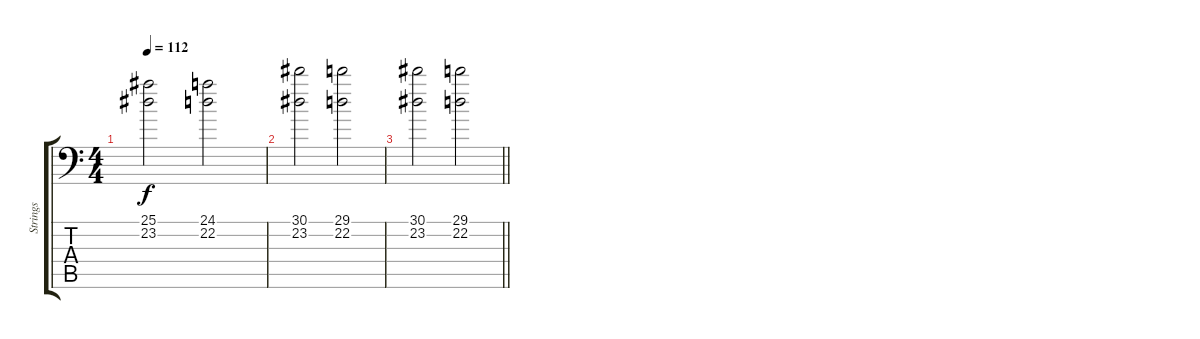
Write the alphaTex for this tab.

\track ("Strings" "Strings") {instrument stringensemble1}
\staff {score tabs}
\tuning (A3 E3 C3 G2 D2 A1) {hide}
\ts (4 4)
\tempo 112
\clef f4
\ks c
(25.1 23.2).2{dy f} (24.1 22.2).2 |
(30.1 23.2).2 (29.1 22.2).2 |
\barLineRight lightlight
(30.1 23.2).2 (29.1 22.2).2
